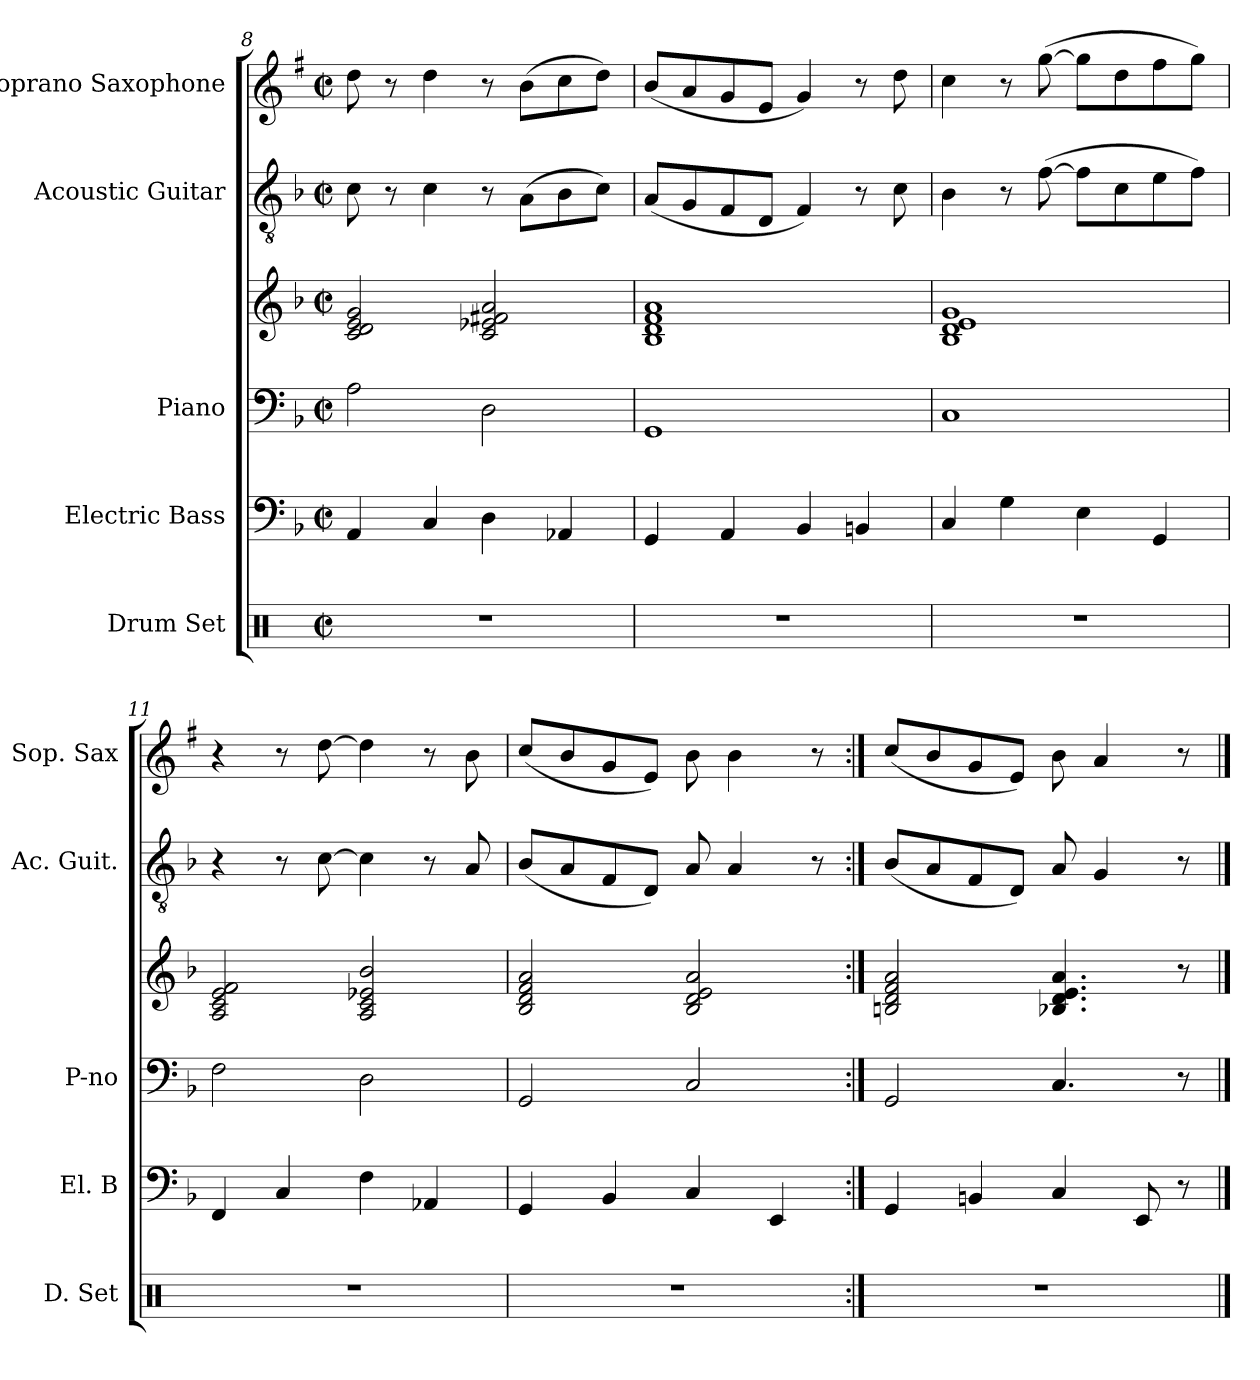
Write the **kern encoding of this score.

**kern	**kern	**kern	**kern	**kern	**kern
*part5	*part4	*part3	*part3	*part2	*part1
*staff6	*staff5	*staff4	*staff3	*staff2	*staff1
*I"Drum Set	*I"Electric Bass	*I"Piano	*	*I"Acoustic Guitar	*I"Soprano Saxophone
*I'D. Set	*I'El. B	*I'P-no	*	*I'Ac. Guit.	*I'Sop. Sax
!!LO:PB:g=z
*clefX	*clefF4	*clefF4	*clefG2	*clefGv2	*clefG2
*	*ITrd7c12	*	*	*	*ITrd1c2
*k[]	*k[b-]	*k[b-]	*k[b-]	*k[b-]	*k[b-]
*M2/2	*M2/2	*M2/2	*M2/2	*M2/2	*M2/2
*met(c|)	*met(c|)	*met(c|)	*met(c|)	*met(c|)	*met(c|)
=8	=8	=8	=8	=8	=8
1r	4AAA/	2A\	2c/ 2d/ 2e/ 2g/	8c\	8cc\
.	.	.	.	8r	8r
.	4CC/	.	.	4c\	4cc\
.	4DD\	2D\	2c/ 2e-X/ 2f#X/ 2a/	8r	8r
.	.	.	.	(>8A\L	(>8a\L
.	4AAA-X/	.	.	8B-\	8b-\
.	.	.	.	8c\J)	8cc\J)
=9	=9	=9	=9	=9	=9
1r	4GGG/	1GG	1B- 1d 1f 1a	(<8A/L	(<8a/L
.	.	.	.	8G/	8g/
.	4AAA/	.	.	8F/	8f/
.	.	.	.	8D/J	8d/J
.	4BBB-/	.	.	4F/)	4f/)
.	4BBBn/	.	.	8r	8r
.	.	.	.	8c\	8cc\
=10	=10	=10	=10	=10	=10
1r	4CC/	1C	1B- 1d 1e 1g	4B-\	4b-\
.	4GG\	.	.	8r	8r
.	.	.	.	(>[8f\	(>[8ff\
.	4EE\	.	.	8f\L]	8ff\L]
.	.	.	.	8c\	8cc\
.	4GGG/	.	.	8e\	8ee\
.	.	.	.	8f\J)	8ff\J)
=11	=11	=11	=11	=11	=11
1r	4FFF/	2F\	2A/ 2c/ 2e/ 2f/	4r	4r
.	4CC/	.	.	8r	8r
.	.	.	.	[8c\	[8cc\
.	4FF\	2D\	2A/ 2c/ 2e-X/ 2b-/	4c\]	4cc\]
.	4AAA-X/	.	.	8r	8r
.	.	.	.	8A/	8a\
=12	=12	=12	=12	=12	=12
1r	4GGG/	2GG/	2B-/ 2d/ 2f/ 2a/	(<8B-/L	(<8b-/L
.	.	.	.	8A/	8a/
.	4BBB-/	.	.	8F/	8f/
.	.	.	.	8D/J)	8d/J)
.	4CC/	2C/	2B-/ 2d/ 2e/ 2a/	8A/	8a\
.	.	.	.	4A/	4a\
.	4EEE/	.	.	.	.
.	.	.	.	8r	8r
!!LO:LB:g=z
=13:|!	=13:|!	=13:|!	=13:|!	=13:|!	=13:|!
1r	4GGG/	2GG/	2Bn/ 2d/ 2f/ 2a/	(<8B-/L	(<8b-/L
.	.	.	.	8A/	8a/
.	4BBBn/	.	.	8F/	8f/
.	.	.	.	8D/J)	8d/J)
.	4CC/	4.C/	4.B-X/ 4.d/ 4.e/ 4.a/	8A/	8a\
.	.	.	.	4G/	4g/
.	8EEE/	.	.	.	.
.	8r	8r	8r	8r	8r
==	==	==	==	==	==
*-	*-	*-	*-	*-	*-
